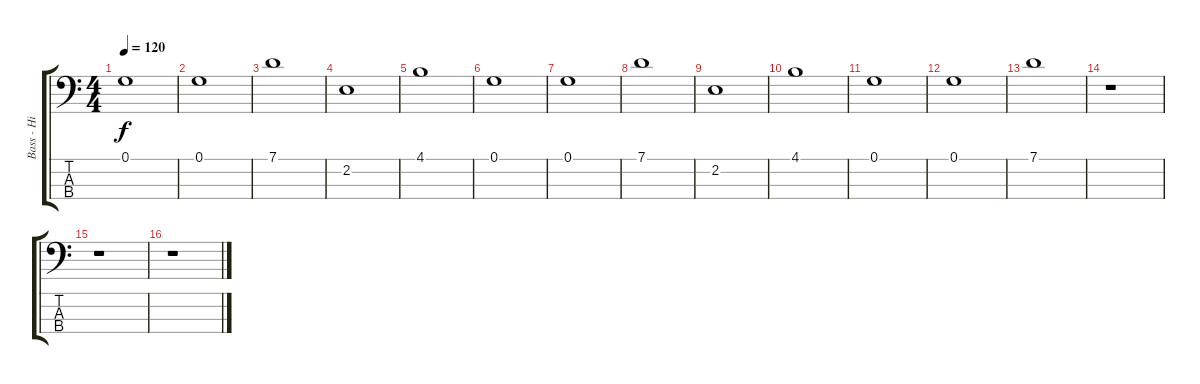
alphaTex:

\track ("Bass - Hi" "Bass - Hi") {instrument electricbassfinger}
\staff {score tabs}
\tuning (G2 D2 A1 E1) {hide}
\ts (4 4)
\tempo 120
\clef f4
\ks c
0.1.1{dy f} |
0.1.1 |
7.1.1 |
2.2.1 |
4.1.1 |
0.1.1 |
0.1.1 |
7.1.1 |
2.2.1 |
4.1.1 |
0.1.1 |
0.1.1 |
7.1.1 |
r.1 |
r.1 |
r.1
